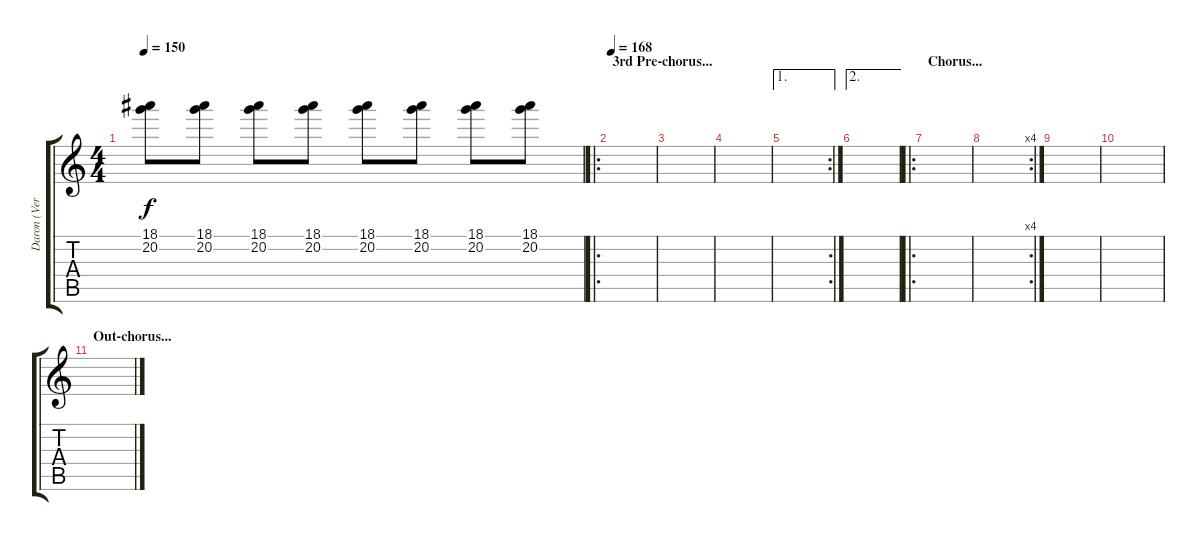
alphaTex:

\track ("Daron (Verse)" "Daron (Ver") {instrument distortionguitar}
\staff {score tabs}
\tuning (E4 B3 G3 D3 A2 D2) {hide}
\ts (4 4)
\tempo 150
\clef g2
\ks c
(18.1 20.2).8{dy f} (18.1 20.2).8 (18.1 20.2).8 (18.1 20.2).8 (18.1 20.2).8 (18.1 20.2).8 (18.1 20.2).8 (18.1 20.2).8 |
\ro
\section ("" "3rd Pre-chorus...")
\tempo 168
|
|
|
\ae 1
\rc 2
|
\ae 2
|
\ro
\section ("" "Chorus...")
|
\rc 4
|
|
|
\section ("" "Out-chorus...")
